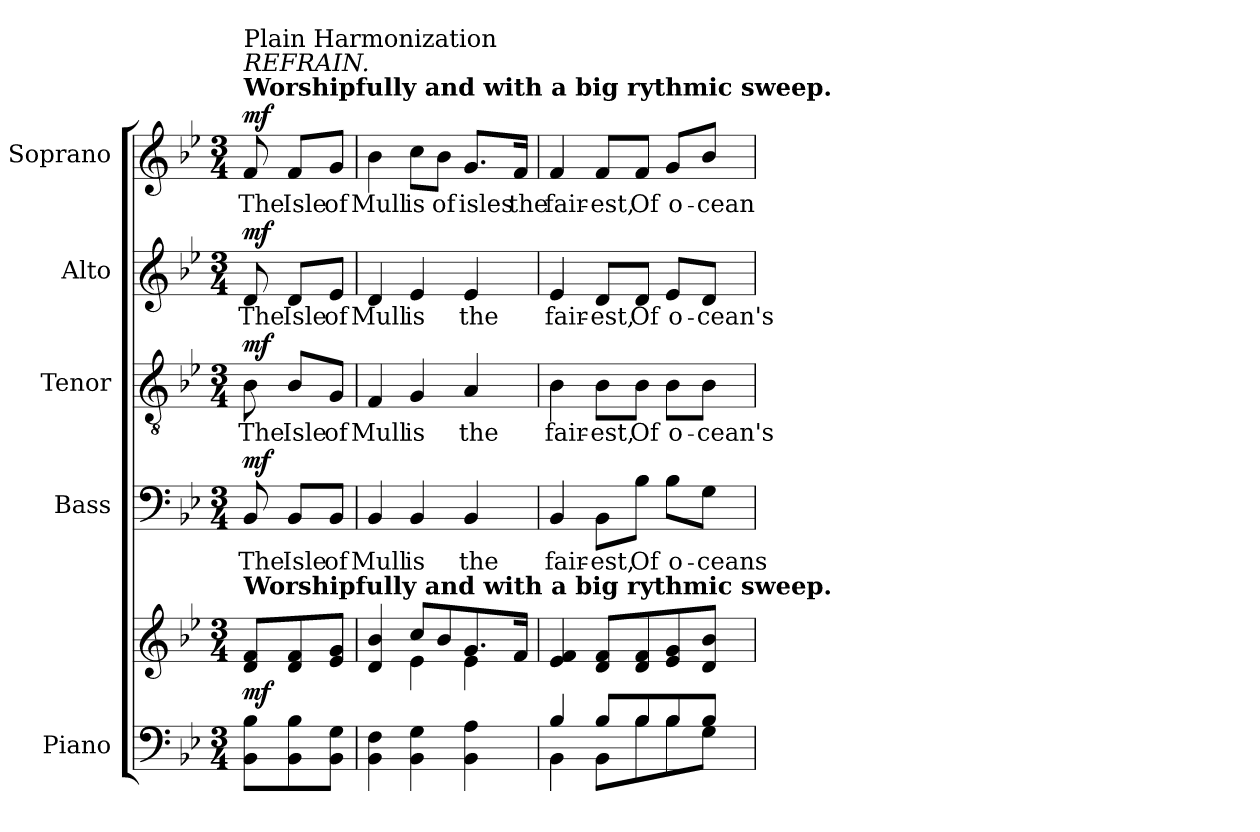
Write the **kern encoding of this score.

**kern	**kern	**dynam	**kern	**text	**dynam	**kern	**text	**dynam	**kern	**text	**dynam	**kern	**text	**dynam
*part5	*part5	*part5	*part4	*part4	*part4	*part3	*part3	*part3	*part2	*part2	*part2	*part1	*part1	*part1
*staff6	*staff5	*staff5/6	*staff4	*staff4	*staff4	*staff3	*staff3	*staff3	*staff2	*staff2	*staff2	*staff1	*staff1	*staff1
*I"Piano	*	*	*I"Bass	*	*	*I"Tenor	*	*	*I"Alto	*	*	*I"Soprano	*	*
*I'Pno.	*	*	*I'B.	*	*	*I'T.	*	*	*I'A.	*	*	*I'S.	*	*
!!LO:PB:g=z
*clefF4	*clefG2	*	*clefF4	*	*	*clefGv2	*	*	*clefG2	*	*	*clefG2	*	*
*	*	*	*	*	*	*ITrd7c12	*	*	*	*	*	*	*	*
*k[b-e-]	*k[b-e-]	*	*k[b-e-]	*	*	*k[b-e-]	*	*	*k[b-e-]	*	*	*k[b-e-]	*	*
*B-:	*B-:	*	*B-:	*	*	*B-:	*	*	*B-:	*	*	*B-:	*	*
*M3/4	*M3/4	*	*M3/4	*	*	*M3/4	*	*	*M3/4	*	*	*M3/4	*	*
=1	=1	=1	=1	=1	=1	=1	=1	=1	=1	=1	=1	=1	=1	=1
!	!	!	!	!LO:LY:b:color=#000000	!	!	!	!	!	!	!	!	!	!
!	!	!	!	!	!	!	!LO:LY:b:color=#000000	!	!	!	!	!	!	!
!	!	!	!	!	!	!	!	!	!	!LO:LY:b:color=#000000	!	!	!	!
!	!	!	!	!	!	!	!	!	!	!	!	!LO:TX:a:B:t=Worshipfully and with a big rythmic sweep.	!	!
!	!	!	!	!	!	!	!	!	!	!	!	!LO:TX:a:i:t=REFRAIN.	!	!
!	!	!	!	!	!	!	!	!	!	!	!	!LO:TX:t=Plain Harmonization	!	!
!	!LO:TX:a:B:t=Worshipfully and with a big rythmic sweep.	!	!	!	!	!	!	!	!	!	!	!	!	!
!	!	!	!	!	!	!	!	!	!	!	!	!	!LO:LY:b:color=#000000	!
8BB-i\ 8B-iL	8di/ 8fiL	mf	8BB-i/	The	mf	8BB-i\	The	mf	8di/	The	mf	8fi/	The	mf
!	!	!	!	!LO:LY:b:color=#000000	!	!	!	!	!	!	!	!	!	!
!	!	!	!	!	!	!	!LO:LY:b:color=#000000	!	!	!	!	!	!	!
!	!	!	!	!	!	!	!	!	!	!LO:LY:b:color=#000000	!	!	!	!
!	!	!	!	!	!	!	!	!	!	!	!	!	!LO:LY:b:color=#000000	!
8BB-i\ 8B-i	8di/ 8fi	.	8BB-i/L	Isle	.	8BB-i/L	Isle	.	8di/L	Isle	.	8fi/L	Isle	.
!	!	!	!	!LO:LY:b:color=#000000	!	!	!	!	!	!	!	!	!	!
!	!	!	!	!	!	!	!LO:LY:b:color=#000000	!	!	!	!	!	!	!
!	!	!	!	!	!	!	!	!	!	!LO:LY:b:color=#000000	!	!	!	!
!	!	!	!	!	!	!	!	!	!	!	!	!	!LO:LY:b:color=#000000	!
8BB-i\ 8GiJ	8e-i/ 8giJ	.	8BB-i/J	of	.	8GGi/J	of	.	8e-i/J	of	.	8gi/J	of	.
=2	=2	=2	=2	=2	=2	=2	=2	=2	=2	=2	=2	=2	=2	=2
*	*^	*	*	*	*	*	*	*	*	*	*	*	*	*
!	!	!	!	!	!LO:LY:b:color=#000000	!	!	!	!	!	!	!	!	!	!
!	!	!	!	!	!	!	!	!LO:LY:b:color=#000000	!	!	!	!	!	!	!
!	!	!	!	!	!	!	!	!	!	!	!LO:LY:b:color=#000000	!	!	!	!
!	!	!	!	!	!	!	!	!	!	!	!	!	!	!LO:LY:b:color=#000000	!
4BB-i\ 4Fi	4di/ 4b-i	4ryy	.	4BB-i/	Mull	.	4FFi/	Mull	.	4di/	Mull	.	4b-i\	Mull	.
!	!	!	!	!	!LO:LY:b:color=#000000	!	!	!	!	!	!	!	!	!	!
!	!	!	!	!	!	!	!	!LO:LY:b:color=#000000	!	!	!	!	!	!	!
!	!	!	!	!	!	!	!	!	!	!	!LO:LY:b:color=#000000	!	!	!	!
!	!	!	!	!	!	!	!	!	!	!	!	!	!	!LO:LY:b:color=#000000	!
4BB-i\ 4Gi	8cci/L	4e-i\	.	4BB-i/	is	.	4GGi/	is	.	4e-i/	is	.	8cci\L	is	.
!	!	!	!	!	!	!	!	!	!	!	!	!	!	!LO:LY:b:color=#000000	!
.	8b-i/	.	.	.	.	.	.	.	.	.	.	.	8b-i\J	of	.
!	!	!	!	!	!LO:LY:b:color=#000000	!	!	!	!	!	!	!	!	!	!
!	!	!	!	!	!	!	!	!LO:LY:b:color=#000000	!	!	!	!	!	!	!
!	!	!	!	!	!	!	!	!	!	!	!LO:LY:b:color=#000000	!	!	!	!
!	!	!	!	!	!	!	!	!	!	!	!	!	!	!LO:LY:b:color=#000000	!
4BB-i\ 4Ai	8.gi/	4e-i\	.	4BB-i/	the	.	4AAi/	the	.	4e-i/	the	.	8.gi/L	isles	.
!	!	!	!	!	!	!	!	!	!	!	!	!	!	!LO:LY:b:color=#000000	!
.	16fi/Jk	.	.	.	.	.	.	.	.	.	.	.	16fi/Jk	the	.
*	*v	*v	*	*	*	*	*	*	*	*	*	*	*	*	*
=3	=3	=3	=3	=3	=3	=3	=3	=3	=3	=3	=3	=3	=3	=3
*^	*	*	*	*	*	*	*	*	*	*	*	*	*	*
!	!	!	!	!	!LO:LY:b:color=#000000	!	!	!	!	!	!	!	!	!	!
!	!	!	!	!	!	!	!	!LO:LY:b:color=#000000	!	!	!	!	!	!	!
!	!	!	!	!	!	!	!	!	!	!	!LO:LY:b:color=#000000	!	!	!	!
!	!	!	!	!	!	!	!	!	!	!	!	!	!	!LO:LY:b:color=#000000	!
4B-i/	4BB-i\	4e-i/ 4fi	.	4BB-i/	fair-	.	4BB-i\	fair-	.	4e-i/	fair-	.	4fi/	fair-	.
!	!	!	!	!	!LO:LY:b:color=#000000	!	!	!	!	!	!	!	!	!	!
!	!	!	!	!	!	!	!	!LO:LY:b:color=#000000	!	!	!	!	!	!	!
!	!	!	!	!	!	!	!	!	!	!	!LO:LY:b:color=#000000	!	!	!	!
!	!	!	!	!	!	!	!	!	!	!	!	!	!	!LO:LY:b:color=#000000	!
8B-i/L	8BB-i\L	8di/ 8fiL	.	8BB-i\L	-est,	.	8BB-i\L	-est,	.	8di/L	-est,	.	8fi/L	-est,	.
!	!	!	!	!	!LO:LY:b:color=#000000	!	!	!	!	!	!	!	!	!	!
!	!	!	!	!	!	!	!	!LO:LY:b:color=#000000	!	!	!	!	!	!	!
!	!	!	!	!	!	!	!	!	!	!	!LO:LY:b:color=#000000	!	!	!	!
!	!	!	!	!	!	!	!	!	!	!	!	!	!	!LO:LY:b:color=#000000	!
8B-i/	8B-i\	8di/ 8fi	.	8B-i\J	Of	.	8BB-i\J	Of	.	8di/J	Of	.	8fi/J	Of	.
!	!	!	!	!	!LO:LY:b:color=#000000	!	!	!	!	!	!	!	!	!	!
!	!	!	!	!	!	!	!	!LO:LY:b:color=#000000	!	!	!	!	!	!	!
!	!	!	!	!	!	!	!	!	!	!	!LO:LY:b:color=#000000	!	!	!	!
!	!	!	!	!	!	!	!	!	!	!	!	!	!	!LO:LY:b:color=#000000	!
8B-i/	8B-i\	8e-i/ 8gi	.	8B-i\L	o-	.	8BB-i\L	o-	.	8e-i/L	o-	.	8gi/L	o-	.
!	!	!	!	!	!LO:LY:b:color=#000000	!	!	!	!	!	!	!	!	!	!
!	!	!	!	!	!	!	!	!LO:LY:b:color=#000000	!	!	!	!	!	!	!
!	!	!	!	!	!	!	!	!	!	!	!LO:LY:b:color=#000000	!	!	!	!
!	!	!	!	!	!	!	!	!	!	!	!	!	!	!LO:LY:b:color=#000000	!
8B-i/J	8Gi\J	8di/ 8b-iJ	.	8Gi\J	-ceans	.	8BB-i\J	-cean's	.	8di/J	-cean's	.	8b-i/J	-cean	.
*v	*v	*	*	*	*	*	*	*	*	*	*	*	*	*	*
=	=	=	=	=	=	=	=	=	=	=	=	=	=	=
*-	*-	*-	*-	*-	*-	*-	*-	*-	*-	*-	*-	*-	*-	*-
